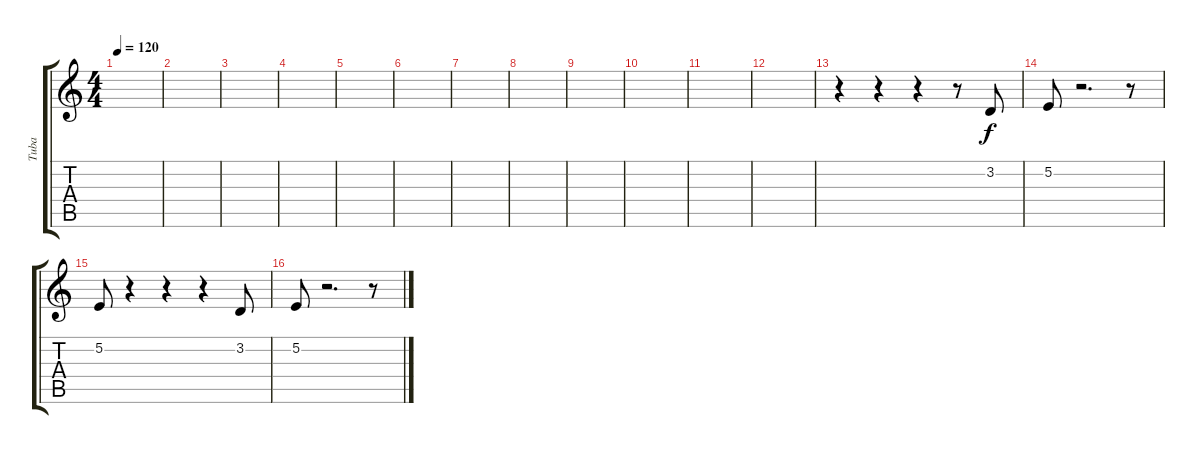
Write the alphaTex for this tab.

\track ("Tuba" "Tuba") {instrument tuba}
\staff {score tabs}
\tuning (E4 B3 G3 D3 A2 E2) {hide}
\ts (4 4)
\tempo 120
\clef g2
\ks c
|
|
|
|
|
|
|
|
|
|
|
|
r.4 r.4 r.4 r.8 3.2.8 |
5.2.8 r.2{d} r.8 |
5.2.8 r.4 r.4 r.4 3.2.8 |
5.2.8 r.2{d} r.8
